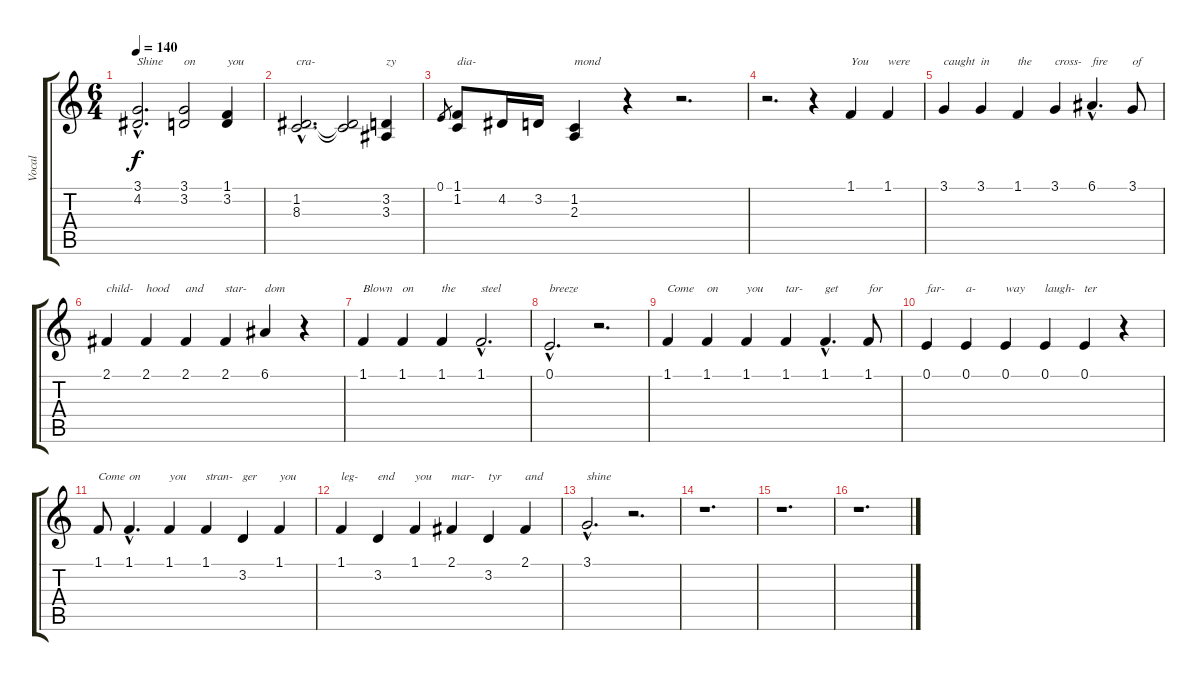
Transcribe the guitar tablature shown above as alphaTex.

\track ("Vocal" "Vocal") {instrument sopranosax}
\staff {score tabs}
\tuning (E4 B3 G3 D3 A2 E2) {hide}
\ts (6 4)
\tempo 140
\clef g2
\ks c
(3.1{hac} 4.2{hac}).2{d txt "Shine" dy f} (3.1 3.2).2{txt "on"} (1.1 3.2).4{txt "you"} |
(1.2{hac} 8.3{hac}).2{d txt "cra-"} (1.2{t} 8.3{t}).2 (3.2 3.3).4{txt "zy"} |
0.1.8{gr} (1.1 1.2).8{txt "dia-"} 4.2.16 3.2.16 (1.2 2.3).4{txt "mond"} r.4 r.2{d} |
r.2{d} r.4 1.1.4{txt "You"} 1.1.4{txt "were"} |
3.1.4{txt "caught"} 3.1.4{txt "in"} 1.1.4{txt "the"} 3.1.4{txt "cross-"} 6.1{hac}.4{d txt "fire"} 3.1.8{txt "of"} |
2.1.4{txt "child-"} 2.1.4{txt "hood"} 2.1.4{txt "and"} 2.1.4{txt "star-"} 6.1.4{txt "dom"} r.4 |
1.1.4{txt "Blown"} 1.1.4{txt "on"} 1.1.4{txt "the"} 1.1{hac}.2{d txt "steel"} |
0.1{hac}.2{d txt "breeze"} r.2{d} |
1.1.4{txt "Come"} 1.1.4{txt "on"} 1.1.4{txt "you"} 1.1.4{txt "tar-"} 1.1{hac}.4{d txt "get"} 1.1.8{txt "for"} |
0.1.4{txt "far-"} 0.1.4{txt "a-"} 0.1.4{txt "way"} 0.1.4{txt "laugh-"} 0.1.4{txt "ter"} r.4 |
1.1.8{txt "Come"} 1.1{hac}.4{d txt "on"} 1.1.4{txt "you"} 1.1.4{txt "stran-"} 3.2.4{txt "ger"} 1.1.4{txt "you"} |
1.1.4{txt "leg-"} 3.2.4{txt "end"} 1.1.4{txt "you"} 2.1.4{txt "mar-"} 3.2.4{txt "tyr"} 2.1.4{txt "and"} |
3.1{hac}.2{d txt "shine"} r.2{d} |
r.1{d} |
r.1{d} |
r.1{d}
